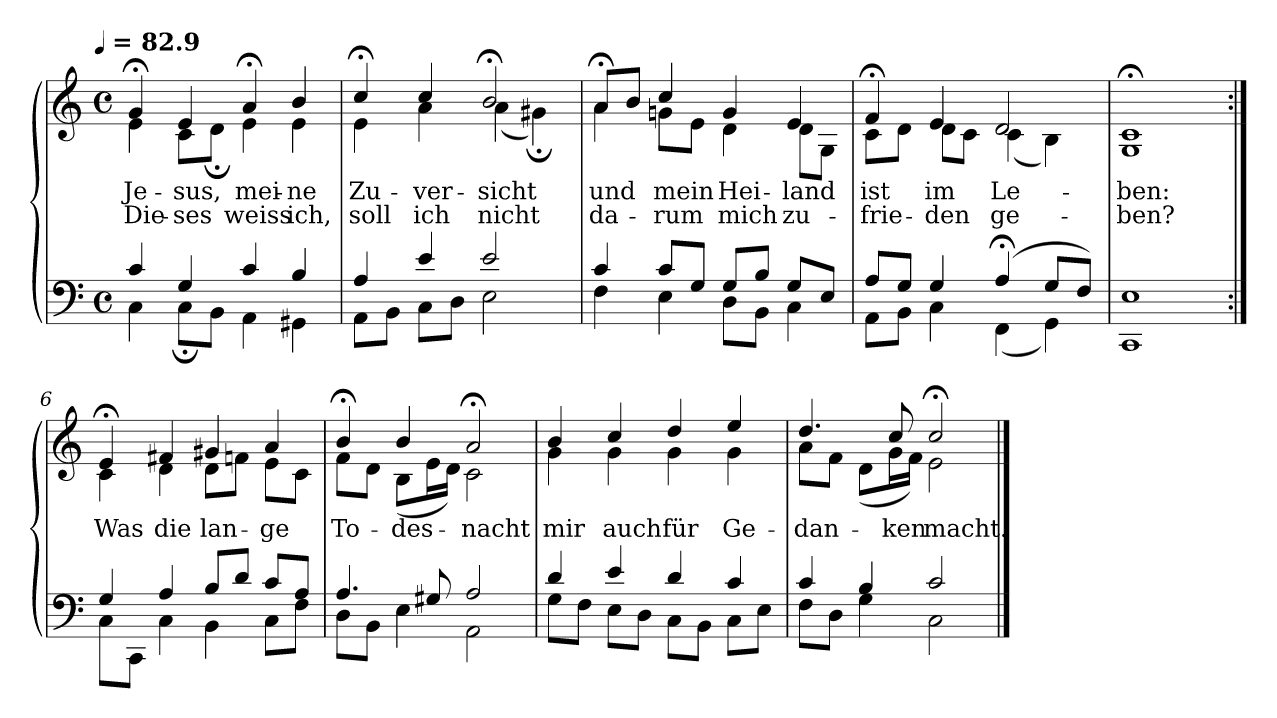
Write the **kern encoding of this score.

**kern	**kern	**text	**text	**dynam
*part1	*part1	*part1	*part1	*part1
*staff2	*staff1	*staff1	*staff1	*staff1/2
*clefF4	*clefG2	*	*	*
!!LO:TX:omd:t=[quarter] = 82.9
*M4/4	*M4/4	*	*	*
*met(c)	*met(c)	*	*	*
*MM82	*MM82	*	*	*
=1	=1	=1	=1	=1
*^	*^	*	*	*
4c	4C	4g;<	4e	Je-	Die-	.
4G	8C;L	4e	8cL	-sus,	-ses	.
.	8BBJ	.	8d;J	.	.	.
4c	4AA	4a;<	4e	mei-	weiss	♩ = 84
4B	4GG#X	4b	4e	-ne	ich,	♩ = 81
=2	=2	=2	=2	=2	=2	=2
*	*	*MM83	*	*	*	*
4A	8AAL	4cc;<	4e	Zu-	soll	.
.	8BBJ	.	.	.	.	.
4e	8CL	4cc	4a	-ver-	ich	.
.	8DJ	.	.	.	.	.
2e	2E	2b;<	(4a	-sicht	nicht	.
.	.	.	4g#X;)	.	.	.
=3	=3	=3	=3	=3	=3	=3
*	*	*MM80	*	*	*	*
4c	4F	8a;<L	4a	und	da-	.
.	.	8bJ	.	.	.	.
8cL	4E	4cc	8gnL	mein	-rum	♩ = 78
8GJ	.	.	8eJ	.	.	.
8GL	8DL	4g	4d	Hei-	mich	♩ = 77
8BJ	8BBJ	.	.	.	.	.
8GL	4C	4e	8dL	-land	zu-	.
8EJ	.	.	8GJ	.	.	.
=4	=4	=4	=4	=4	=4	=4
8AL	8AAL	4f;<	8cL	ist	-frie-	.
8GJ	8BBJ	.	8dJ	.	.	.
4G	4C	4e	8dL	im	-den	.
.	.	.	8cJ	.	.	.
(4A;<	(4FF	2d	(4c	Le-	ge-	♩ = 73
8GL	4GG)	.	4B)	.	.	.
8FJ)	.	.	.	.	.	.
=5	=5	=5	=5	=5	=5	=5
*	*	*MM75	*	*	*	*
1E	1CCi	1c;<	1G	-ben:	-ben?	.
!!LO:LB:g=z	!!
=6:|!	=6:|!	=6:|!	=6:|!	=6:|!	=6:|!	=6:|!
*	*	*MM77	*	*	*	*
4G	8CL	4e;<	4c	Was	.	.
.	8CCJ	.	.	.	.	.
4A	4C	4f#X	4d	die	.	.
8BL	4BB	4g#X	8dL	lan-	.	.
8dJ	.	.	8fnJ	.	.	.
8cL	8CL	4a	8eL	-ge	.	♩ = 76
8AJ	8FJ	.	8cJ	.	.	.
=7	=7	=7	=7	=7	=7	=7
*	*	*MM75	*	*	*	*
4.A	8DL	4b;<	8fL	To-	.	.
.	8BBJ	.	8dJ	.	.	.
.	4E	4b	(8BL	des-	.	.
8G#X	.	.	16eL	.	.	.
.	.	.	16dJJ)	.	.	.
2A	2AA	2a;<	2c	-nacht	.	.
=8	=8	=8	=8	=8	=8	=8
*	*	*MM74	*	*	*	*
4d	8GL	4b	4g	mir	.	.
.	8FJ	.	.	.	.	.
4e	8EL	4cc	4g	auch	.	.
.	8DJ	.	.	.	.	.
4d	8CL	4dd	4g	für	.	.
.	8BBJ	.	.	.	.	.
4c	8CL	4ee	4g	Ge-	.	♩ = 73
.	8EJ	.	.	.	.	.
=9	=9	=9	=9	=9	=9	=9
*	*	*MM70	*	*	*	*
4c	8FL	4.dd	8aL	-dan-	.	.
.	8DJ	.	8fJ	.	.	.
4B	4G	.	(8dL	.	.	.
.	.	8cc	16gL	-ken	.	♩ = 61
.	.	.	16fJJ)	.	.	.
2c	2C	2cc;<	2e	macht.	.	.
*v	*v	*	*	*	*	*
*	*v	*v	*	*	*
==	==	==	==	==
*-	*-	*-	*-	*-
